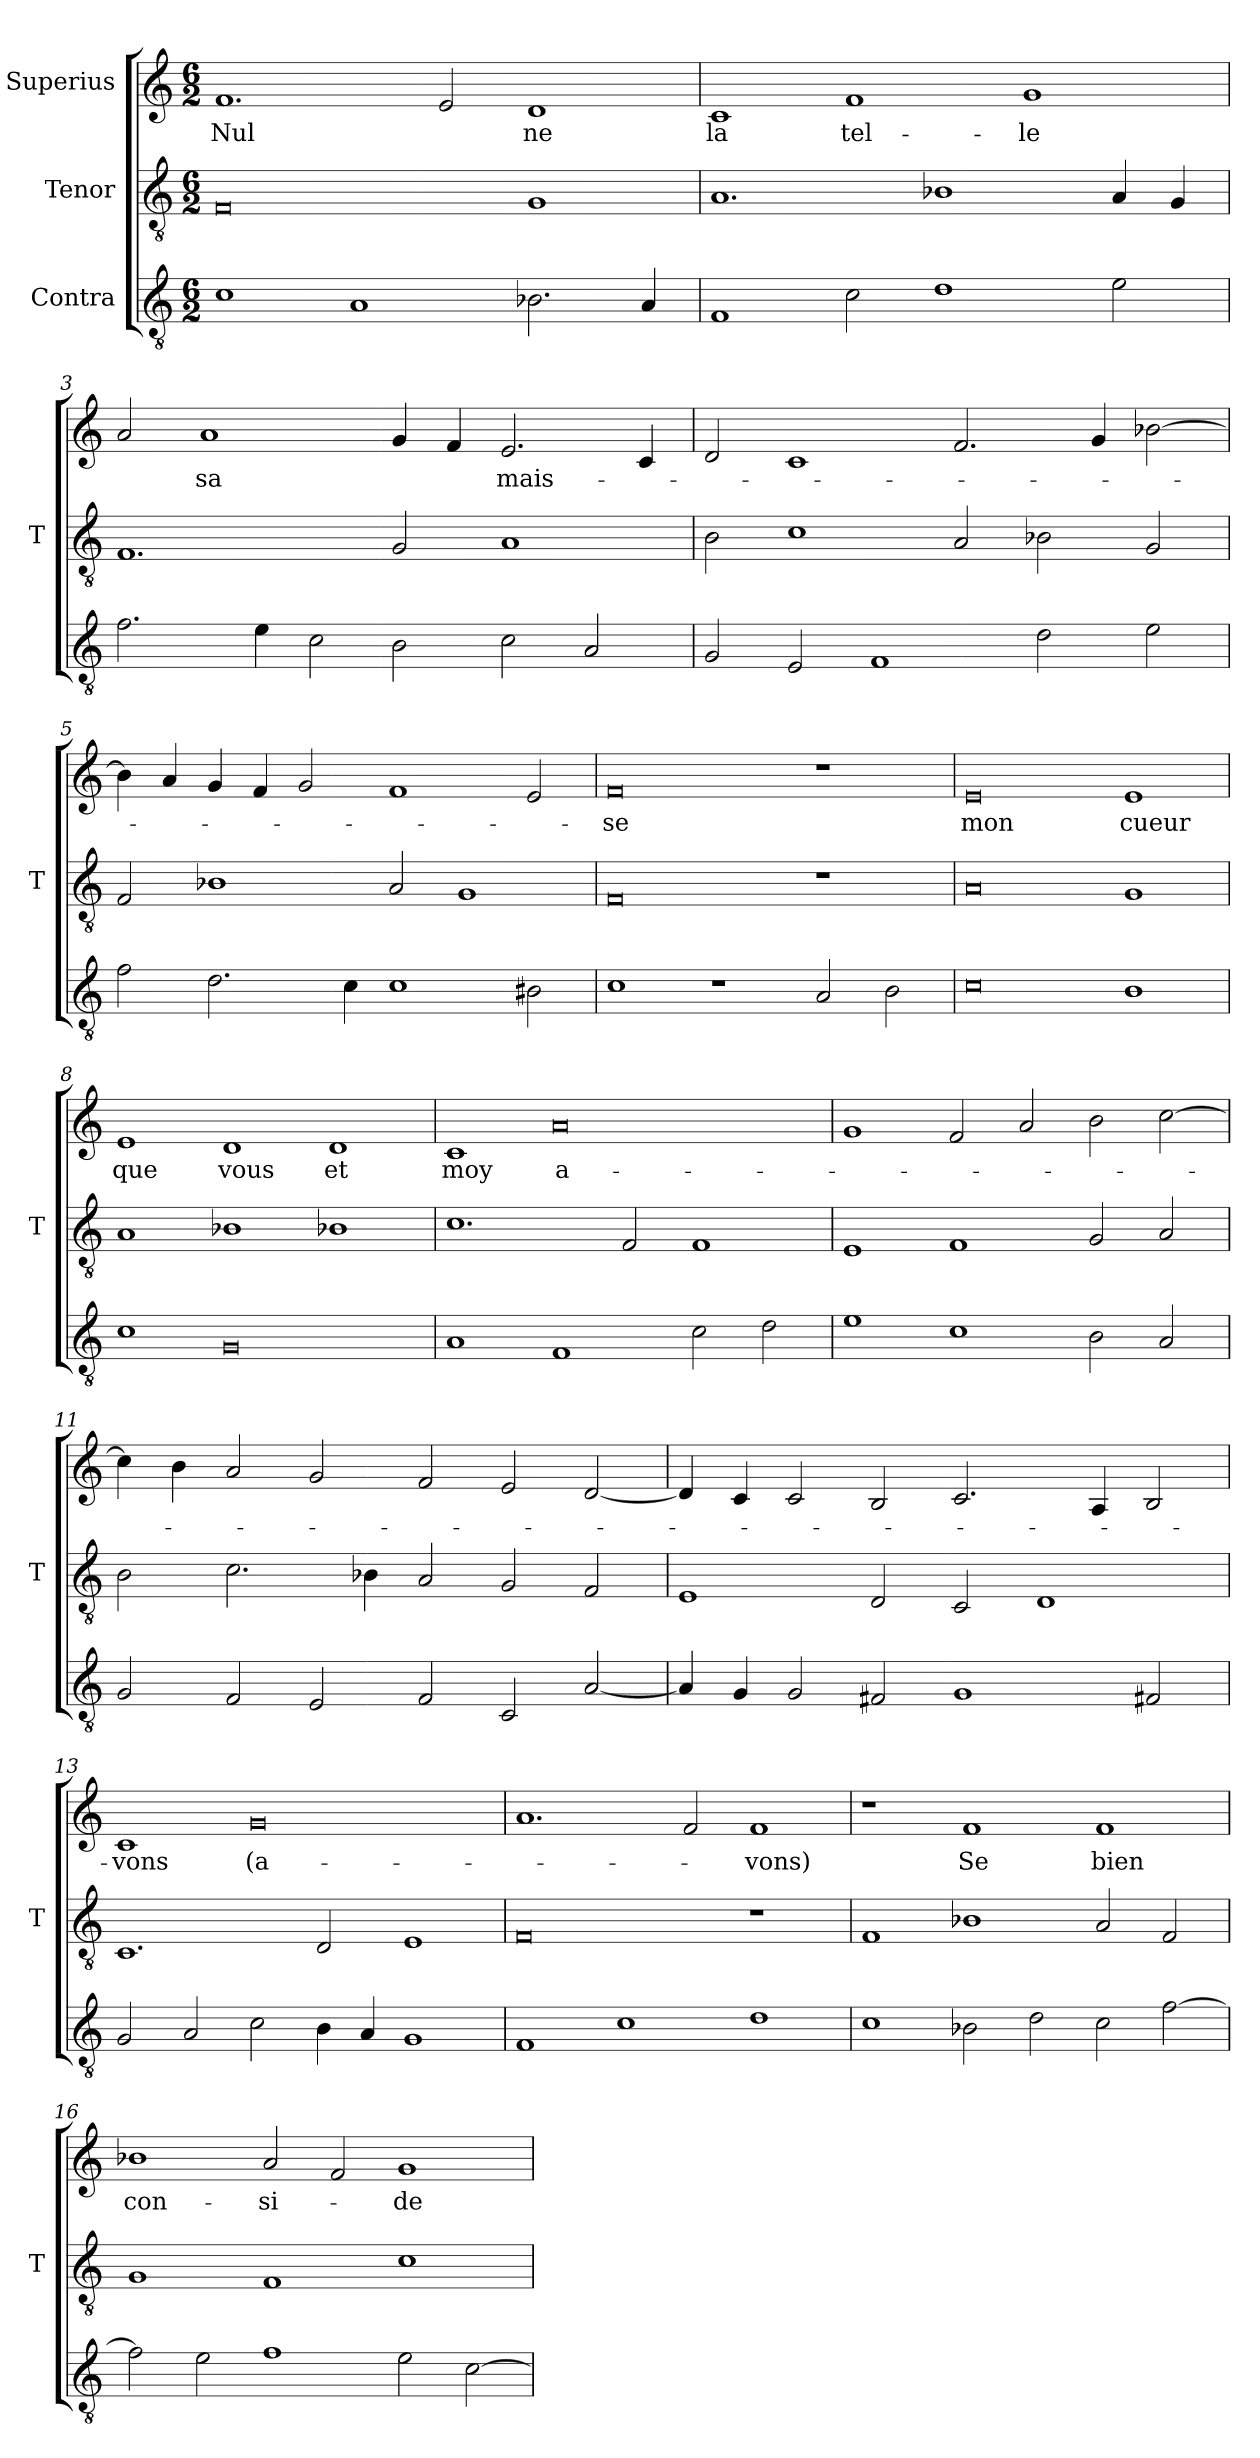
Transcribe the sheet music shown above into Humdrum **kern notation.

**kern	**kern	**kern	**text
*part3	*part2	*part1	*part1
*staff3	*staff2	*staff1	*staff1
*I"Contra	*I"Tenor	*I"Superius	*
*	*I'T	*	*
*clefGv2	*clefGv2	*clefG2	*
*M6/2	*M6/2	*M6/2	*
=1	=1	=1	=1
1c	0F	1.f	-Nul
1A	.	.	.
.	.	2e	.
2.B-X	1G	1d	-ne
4A	.	.	.
=2	=2	=2	=2
1F	1.A	1c	-la
2c	.	1f	tel-
1d	1B-X	.	.
.	.	1g	-le
2e	4A	.	.
.	4G	.	.
=3	=3	=3	=3
2.f	1.F	2a	.
.	.	1a	-sa
4e	.	.	.
2c	.	.	.
2B	2G	4g	.
.	.	4f	.
2c	1A	2.e	mais-
2A	.	.	.
.	.	4c	.
=4	=4	=4	=4
2G	2B	2d	.
2E	1c	1c	.
1F	.	.	.
.	2A	2.f	.
2d	2B-X	.	.
.	.	4g	.
2e	2G	[2b-X	.
=5	=5	=5	=5
2f	2F	4b-]	.
.	.	4a	.
2.d	1B-X	4g	.
.	.	4f	.
.	.	2g	.
4c	.	.	.
1c	2A	1f	.
.	1G	.	.
2B#X	.	2e	.
=6	=6	=6	=6
1c	0F	0f	-se
1r	.	.	.
2A	1r	1r	.
2B	.	.	.
=7	=7	=7	=7
0c	0A	0e	-mon
1B	1G	1e	-cueur
=8	=8	=8	=8
1c	1A	1e	-que
0G	1B-X	1d	-vous
.	1B-X	1d	-et
=9	=9	=9	=9
1A	1.c	1c	-moy
1F	.	0a	a-
.	2F	.	.
2c	1F	.	.
2d	.	.	.
=10	=10	=10	=10
1e	1E	1g	.
1c	1F	2f	.
.	.	2a	.
2B	2G	2b	.
2A	2A	[2cc	.
=11	=11	=11	=11
2G	2B	4cc]	.
.	.	4b	.
2F	2.c	2a	.
2E	.	2g	.
.	4B-X	.	.
2F	2A	2f	.
2C	2G	2e	.
[2A	2F	[2d	.
=12	=12	=12	=12
4A]	1E	4d]	.
4G	.	4c	.
2G	.	2c	.
2F#X	2D	2B	.
1G	2C	2.c	.
.	1D	.	.
.	.	4A	.
2F#X	.	2B	.
=13	=13	=13	=13
2G	1.C	1c	-vons
2A	.	.	.
2c	.	0g	(a-
4B	2D	.	.
4A	.	.	.
1G	1E	.	.
=14	=14	=14	=14
1F	0F	1.a	.
1c	.	.	.
.	.	2f	.
1d	1r	1f	-vons)
=15	=15	=15	=15
1c	1F	1r	.
2B-X	1B-X	1f	-Se
2d	.	.	.
2c	2A	1f	-bien
[2f	2F	.	.
=16	=16	=16	=16
2f]	1G	1b-X	con-
2e	.	.	.
1f	1F	2a	-si-
.	.	2f	.
2e	1c	1g	-de-
[2c	.	.	.
=	=	=	=
*-	*-	*-	*-
